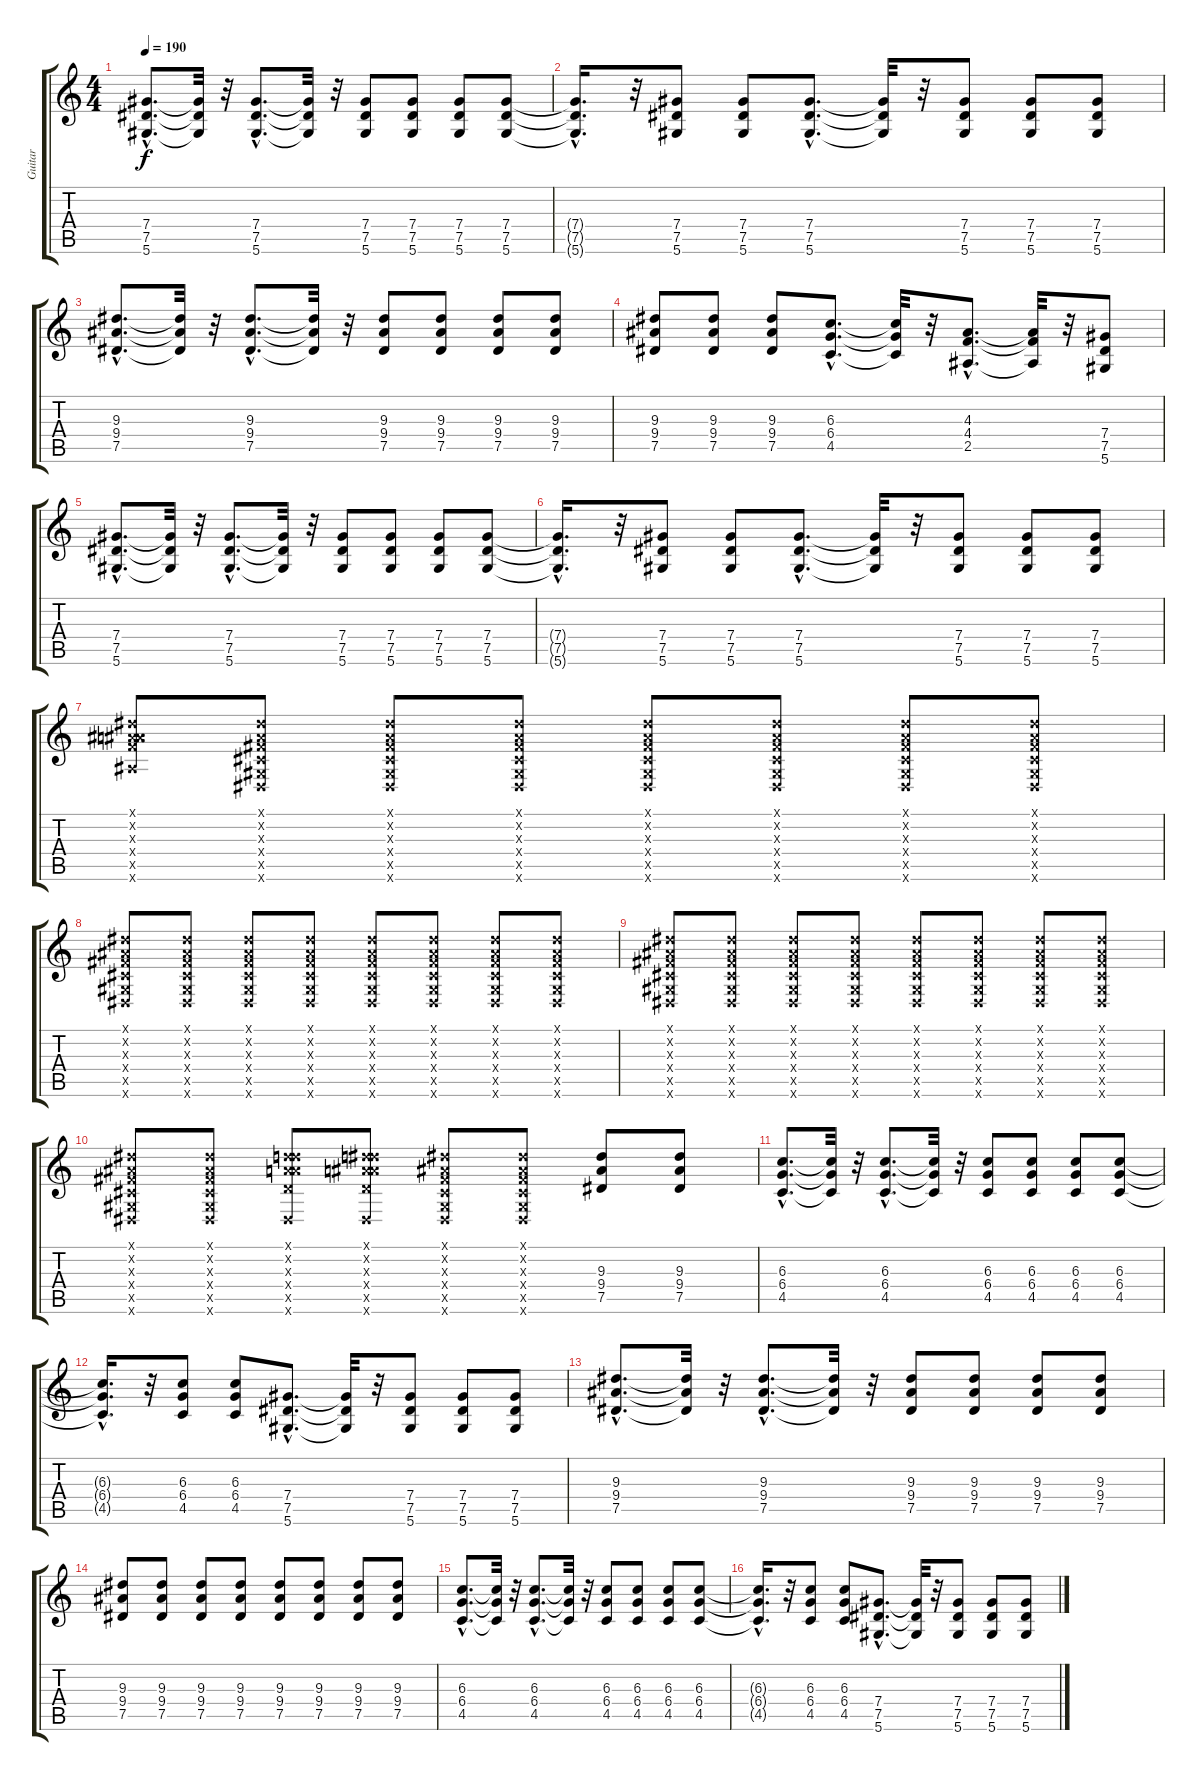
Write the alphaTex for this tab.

\track ("Guitar " "Guitar ") {instrument distortionguitar}
\staff {score tabs}
\tuning (Eb4 Bb3 Gb3 Db3 Ab2 Eb2) {hide}
\ts (4 4)
\tempo 190
\clef g2
\ks c
(7.4{hac} 7.5{hac} 5.6{hac}).8{d dy f} (7.4{t} 7.5{t} 5.6{t}).32 r.32 (7.4{hac} 7.5{hac} 5.6{hac}).8{d} (7.4{t} 7.5{t} 5.6{t}).32 r.32 (7.4 7.5 5.6).8 (7.4 7.5 5.6).8 (7.4 7.5 5.6).8 (7.4 7.5 5.6).8 |
(7.4{hac t} 7.5{hac t} 5.6{hac t}).16{d} r.32 (7.4 7.5 5.6).8 (7.4 7.5 5.6).8 (7.4{hac} 7.5{hac} 5.6{hac}).8{d} (7.4{t} 7.5{t} 5.6{t}).32 r.32 (7.4 7.5 5.6).8 (7.4 7.5 5.6).8 (7.4 7.5 5.6).8 |
(9.3{hac} 9.4{hac} 7.5{hac}).8{d} (9.3{t} 9.4{t} 7.5{t}).32 r.32 (9.3{hac} 9.4{hac} 7.5{hac}).8{d} (9.3{t} 9.4{t} 7.5{t}).32 r.32 (9.3 9.4 7.5).8 (9.3 9.4 7.5).8 (9.3 9.4 7.5).8 (9.3 9.4 7.5).8 |
(9.3 9.4 7.5).8 (9.3 9.4 7.5).8 (9.3 9.4 7.5).8 (6.3{hac} 6.4{hac} 4.5{hac}).8{d} (6.3{t} 6.4{t} 4.5{t}).32 r.32 (4.3{hac} 4.4{hac} 2.5{hac}).8{d} (4.3{t} 4.4{t} 2.5{t}).32 r.32 (7.4 7.5 5.6).8 |
(7.4{hac} 7.5{hac} 5.6{hac}).8{d} (7.4{t} 7.5{t} 5.6{t}).32 r.32 (7.4{hac} 7.5{hac} 5.6{hac}).8{d} (7.4{t} 7.5{t} 5.6{t}).32 r.32 (7.4 7.5 5.6).8 (7.4 7.5 5.6).8 (7.4 7.5 5.6).8 (7.4 7.5 5.6).8 |
(7.4{hac t} 7.5{hac t} 5.6{hac t}).16{d} r.32 (7.4 7.5 5.6).8 (7.4 7.5 5.6).8 (7.4{hac} 7.5{hac} 5.6{hac}).8{d} (7.4{t} 7.5{t} 5.6{t}).32 r.32 (7.4 7.5 5.6).8 (7.4 7.5 5.6).8 (7.4 7.5 5.6).8 |
(0.1{x} 0.2{x} 3.3{x} 9.4{x} 9.5{x} 7.6{x}).8 (0.1{x} 0.2{x} 0.3{x} 0.4{x} 0.5{x} 0.6{x}).8 (0.1{x} 0.2{x} 0.3{x} 0.4{x} 0.5{x} 0.6{x}).8 (0.1{x} 0.2{x} 0.3{x} 0.4{x} 0.5{x} 0.6{x}).8 (0.1{x} 0.2{x} 0.3{x} 0.4{x} 0.5{x} 0.6{x}).8 (0.1{x} 0.2{x} 0.3{x} 0.4{x} 0.5{x} 0.6{x}).8 (0.1{x} 0.2{x} 0.3{x} 0.4{x} 0.5{x} 0.6{x}).8 (0.1{x} 0.2{x} 0.3{x} 0.4{x} 0.5{x} 0.6{x}).8 |
(0.1{x} 0.2{x} 0.3{x} 0.4{x} 0.5{x} 0.6{x}).8 (0.1{x} 0.2{x} 0.3{x} 0.4{x} 0.5{x} 0.6{x}).8 (0.1{x} 0.2{x} 0.3{x} 0.4{x} 0.5{x} 0.6{x}).8 (0.1{x} 0.2{x} 0.3{x} 0.4{x} 0.5{x} 0.6{x}).8 (0.1{x} 0.2{x} 0.3{x} 0.4{x} 0.5{x} 0.6{x}).8 (0.1{x} 0.2{x} 0.3{x} 0.4{x} 0.5{x} 0.6{x}).8 (0.1{x} 0.2{x} 0.3{x} 0.4{x} 0.5{x} 0.6{x}).8 (0.1{x} 0.2{x} 0.3{x} 0.4{x} 0.5{x} 0.6{x}).8 |
(0.1{x} 0.2{x} 0.3{x} 0.4{x} 0.5{x} 0.6{x}).8 (0.1{x} 0.2{x} 0.3{x} 0.4{x} 0.5{x} 0.6{x}).8 (0.1{x} 0.2{x} 0.3{x} 0.4{x} 0.5{x} 0.6{x}).8 (0.1{x} 0.2{x} 0.3{x} 0.4{x} 0.5{x} 0.6{x}).8 (0.1{x} 0.2{x} 0.3{x} 0.4{x} 0.5{x} 0.6{x}).8 (0.1{x} 0.2{x} 0.3{x} 0.4{x} 0.5{x} 0.6{x}).8 (0.1{x} 0.2{x} 0.3{x} 0.4{x} 0.5{x} 0.6{x}).8 (0.1{x} 0.2{x} 0.3{x} 0.4{x} 0.5{x} 0.6{x}).8 |
(0.1{x} 0.2{x} 0.3{x} 0.4{x} 0.5{x} 0.6{x}).8 (0.1{x} 0.2{x} 0.3{x} 0.4{x} 0.5{x} 0.6{x}).8 (0.1{x} 0.2{x} 8.3{x} 8.4{x} 6.5{x} 0.6{x}).8 (0.1{x} 0.2{x} 8.3{x} 8.4{x} 6.5{x} 0.6{x}).8 (0.1{x} 0.2{x} 0.3{x} 0.4{x} 0.5{x} 0.6{x}).8 (0.1{x} 0.2{x} 0.3{x} 0.4{x} 0.5{x} 0.6{x}).8 (9.3 9.4 7.5).8 (9.3 9.4 7.5).8 |
(6.3{hac} 6.4{hac} 4.5{hac}).8{d} (6.3{t} 6.4{t} 4.5{t}).32 r.32 (6.3{hac} 6.4{hac} 4.5{hac}).8{d} (6.3{t} 6.4{t} 4.5{t}).32 r.32 (6.3 6.4 4.5).8 (6.3 6.4 4.5).8 (6.3 6.4 4.5).8 (6.3 6.4 4.5).8 |
(6.3{hac t} 6.4{hac t} 4.5{hac t}).16{d} r.32 (6.3 6.4 4.5).8 (6.3 6.4 4.5).8 (7.4{hac} 7.5{hac} 5.6{hac}).8{d} (7.4{t} 7.5{t} 5.6{t}).32 r.32 (7.4 7.5 5.6).8 (7.4 7.5 5.6).8 (7.4 7.5 5.6).8 |
(9.3{hac} 9.4{hac} 7.5{hac}).8{d} (9.3{t} 9.4{t} 7.5{t}).32 r.32 (9.3{hac} 9.4{hac} 7.5{hac}).8{d} (9.3{t} 9.4{t} 7.5{t}).32 r.32 (9.3 9.4 7.5).8 (9.3 9.4 7.5).8 (9.3 9.4 7.5).8 (9.3 9.4 7.5).8 |
(9.3 9.4 7.5).8 (9.3 9.4 7.5).8 (9.3 9.4 7.5).8 (9.3 9.4 7.5).8 (9.3 9.4 7.5).8 (9.3 9.4 7.5).8 (9.3 9.4 7.5).8 (9.3 9.4 7.5).8 |
(6.3{hac} 6.4{hac} 4.5{hac}).8{d} (6.3{t} 6.4{t} 4.5{t}).32 r.32 (6.3{hac} 6.4{hac} 4.5{hac}).8{d} (6.3{t} 6.4{t} 4.5{t}).32 r.32 (6.3 6.4 4.5).8 (6.3 6.4 4.5).8 (6.3 6.4 4.5).8 (6.3 6.4 4.5).8 |
(6.3{hac t} 6.4{hac t} 4.5{hac t}).16{d} r.32 (6.3 6.4 4.5).8 (6.3 6.4 4.5).8 (7.4{hac} 7.5{hac} 5.6{hac}).8{d} (7.4{t} 7.5{t} 5.6{t}).32 r.32 (7.4 7.5 5.6).8 (7.4 7.5 5.6).8 (7.4 7.5 5.6).8
